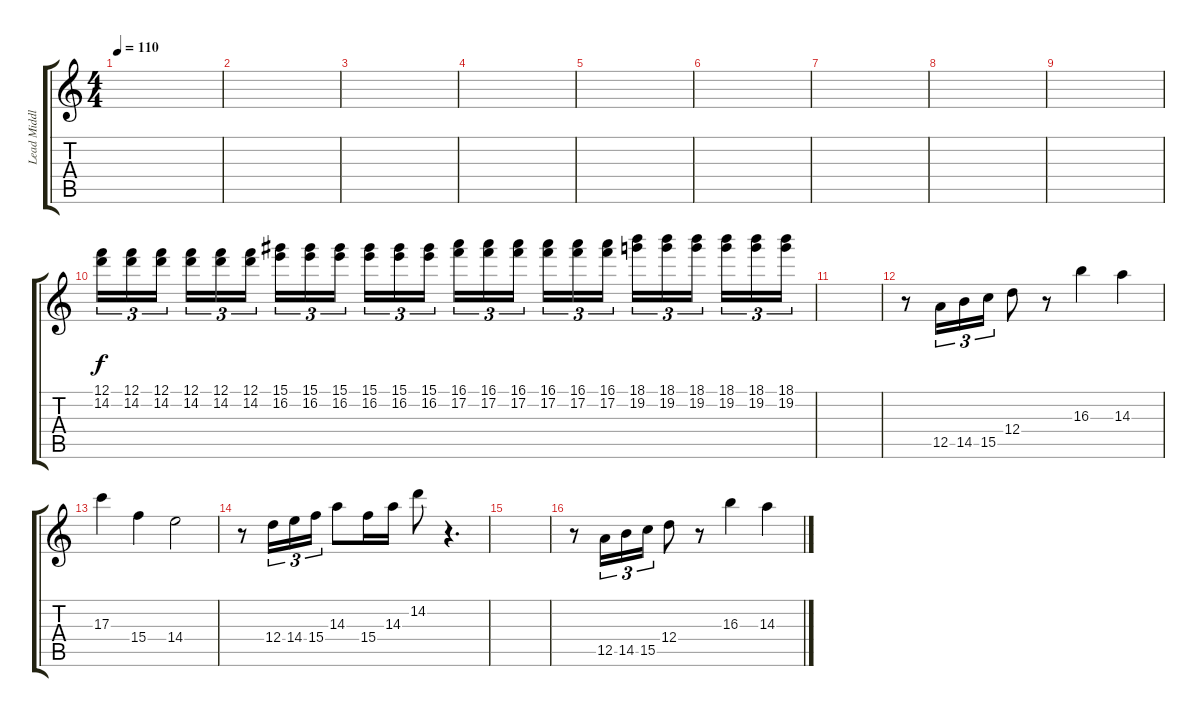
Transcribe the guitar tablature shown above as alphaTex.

\track ("Lead Middle" "Lead Middl") {instrument overdrivenguitar}
\staff {score tabs}
\tuning (F4 C4 G3 D3 A2 E2) {hide}
\ts (4 4)
\tempo 110
\clef g2
\ks c
|
|
|
|
|
|
|
|
|
(12.1 14.2).16{tu (3 2)} (12.1 14.2).16{tu (3 2)} (12.1 14.2).16{tu (3 2) beam splitsecondary} (12.1 14.2).16{tu (3 2)} (12.1 14.2).16{tu (3 2)} (12.1 14.2).16{tu (3 2)} (15.1 16.2).16{tu (3 2)} (15.1 16.2).16{tu (3 2)} (15.1 16.2).16{tu (3 2) beam splitsecondary} (15.1 16.2).16{tu (3 2)} (15.1 16.2).16{tu (3 2)} (15.1 16.2).16{tu (3 2)} (16.1 17.2).16{tu (3 2)} (16.1 17.2).16{tu (3 2)} (16.1 17.2).16{tu (3 2) beam splitsecondary} (16.1 17.2).16{tu (3 2)} (16.1 17.2).16{tu (3 2)} (16.1 17.2).16{tu (3 2)} (18.1 19.2).16{tu (3 2)} (18.1 19.2).16{tu (3 2)} (18.1 19.2).16{tu (3 2) beam splitsecondary} (18.1 19.2).16{tu (3 2)} (18.1 19.2).16{tu (3 2)} (18.1 19.2).16{tu (3 2)} |
|
r.8 12.5.16{tu (3 2)} 14.5.16{tu (3 2)} 15.5.16{tu (3 2)} 12.4.8 r.8 16.3.4 14.3.4 |
17.3.4 15.4.4 14.4.2 |
r.8 12.4.16{tu (3 2)} 14.4.16{tu (3 2)} 15.4.16{tu (3 2)} 14.3.8 15.4.16 14.3.16 14.2.8 r.4{d} |
|
r.8 12.5.16{tu (3 2)} 14.5.16{tu (3 2)} 15.5.16{tu (3 2)} 12.4.8 r.8 16.3.4 14.3.4
